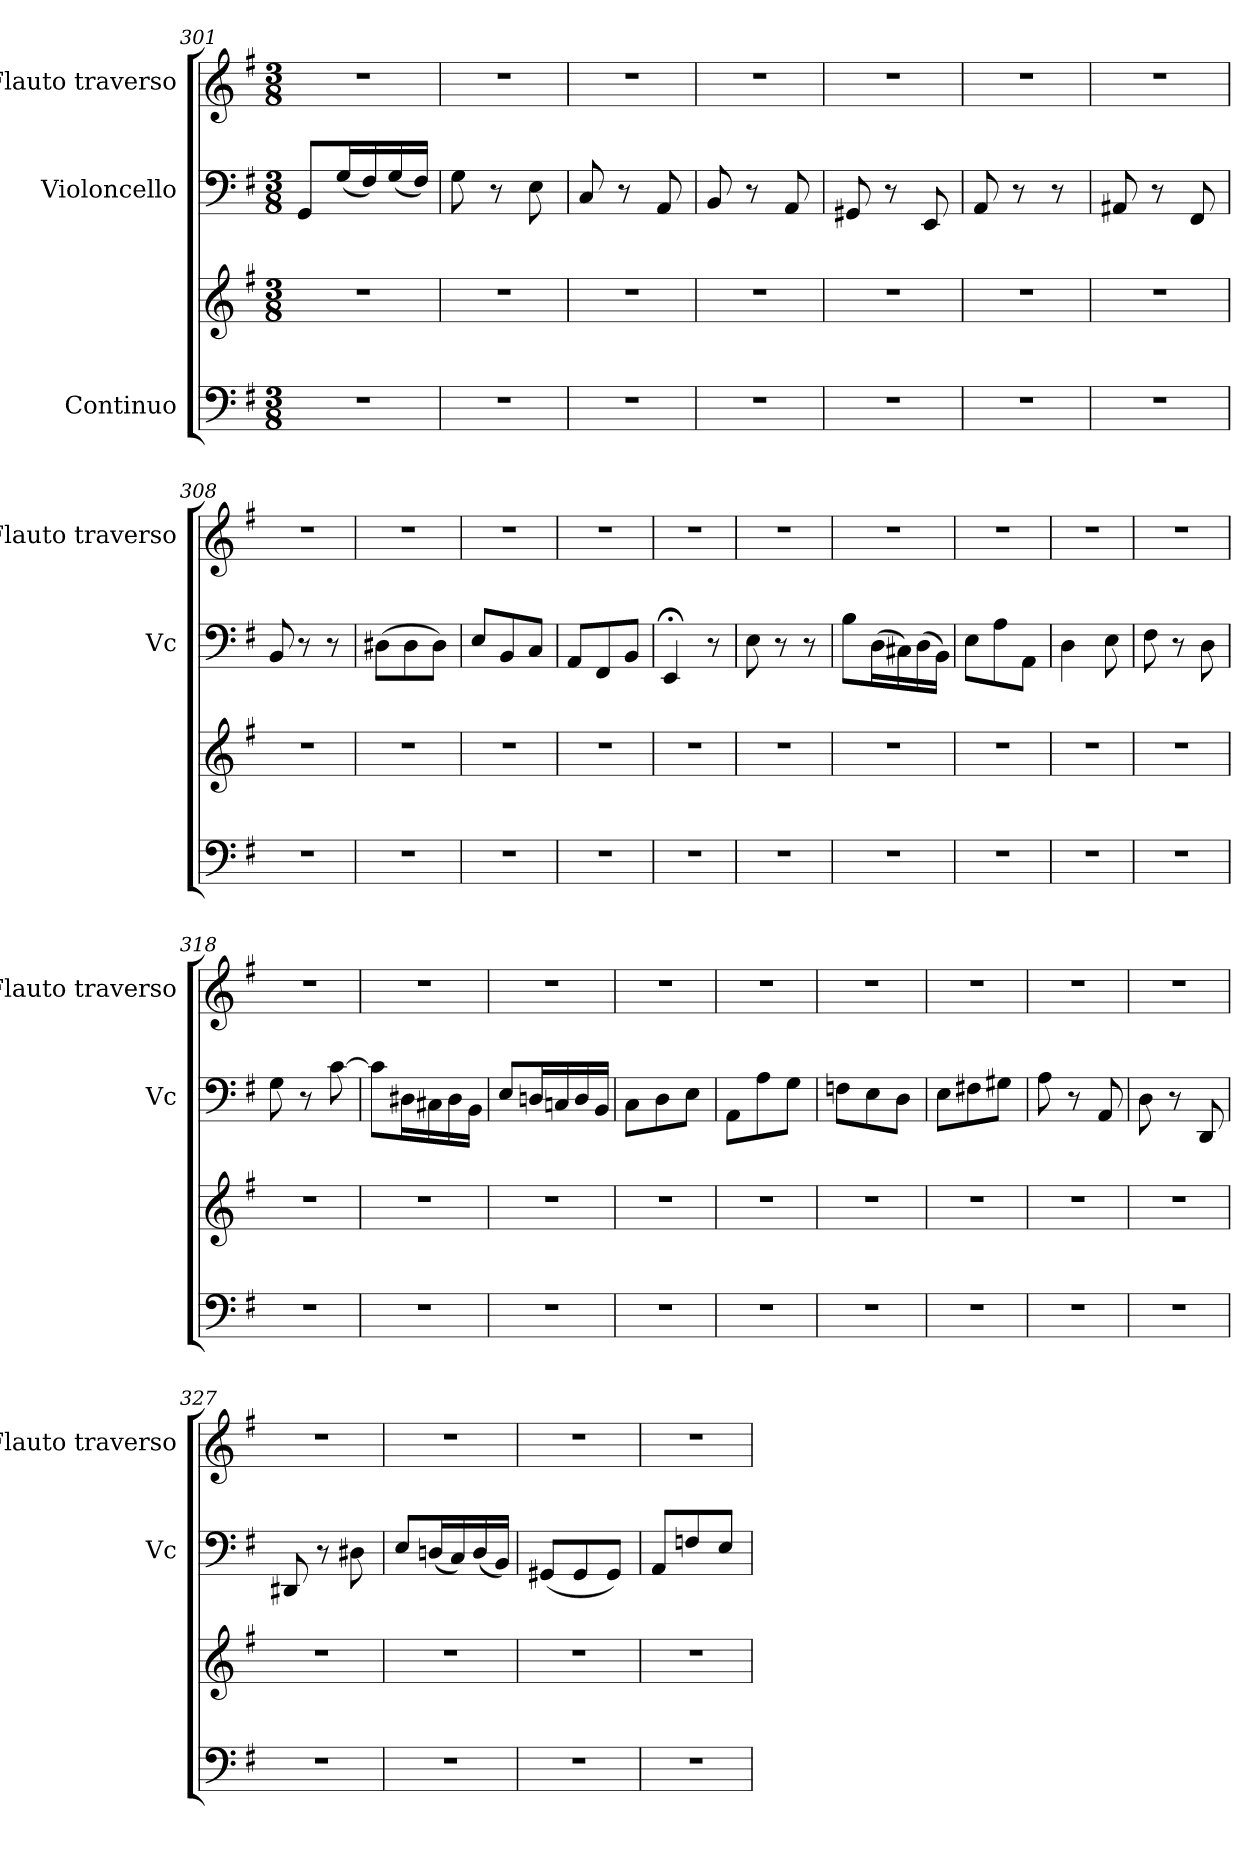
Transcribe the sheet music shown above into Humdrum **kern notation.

**kern	**kern	**kern	**kern
*part3	*part3	*part2	*part1
*staff4	*staff3	*staff2	*staff1
*I"Continuo	*	*I"Violoncello	*I"Flauto traverso
*	*	*I'Vc	*I'Flauto traverso
*clefF4	*clefG2	*clefF4	*clefG2
*k[f#]	*k[f#]	*k[f#]	*k[f#]
*G:	*G:	*G:	*G:
*M3/8	*M3/8	*M3/8	*M3/8
=301	=301	=301	=301
4.r	4.r	8GG/L	4.r
.	.	(<16G/L	.
.	.	16F#/)	.
.	.	(<16G/	.
.	.	16F#/JJ)	.
=302	=302	=302	=302
4.r	4.r	8G\	4.r
.	.	8r	.
.	.	8E\	.
=303	=303	=303	=303
4.r	4.r	8C/	4.r
.	.	8r	.
.	.	8AA/	.
=304	=304	=304	=304
4.r	4.r	8BB/	4.r
.	.	8r	.
.	.	8AA/	.
!!LO:LB:g=z
=305	=305	=305	=305
4.r	4.r	8GG#X/	4.r
.	.	8r	.
.	.	8EE/	.
=306	=306	=306	=306
4.r	4.r	8AA/	4.r
.	.	8r	.
.	.	8r	.
=307	=307	=307	=307
4.r	4.r	8AA#X/	4.r
.	.	8r	.
.	.	8FF#/	.
=308	=308	=308	=308
4.r	4.r	8BB/	4.r
.	.	8r	.
.	.	8r	.
=309	=309	=309	=309
4.r	4.r	(>8D#X\L	4.r
.	.	8D#\	.
.	.	8D#\J)	.
=310	=310	=310	=310
4.r	4.r	8E/L	4.r
.	.	8BB/	.
.	.	8C/J	.
=311	=311	=311	=311
4.r	4.r	8AA/L	4.r
.	.	8FF#/	.
.	.	8BB/J	.
=312	=312	=312	=312
4.r	4.r	4EE;/	4.r
.	.	8r	.
=313	=313	=313	=313
4.r	4.r	8E\	4.r
.	.	8r	.
.	.	8r	.
=314	=314	=314	=314
4.r	4.r	8B\L	4.r
.	.	(>16D\L	.
.	.	16C#X\)	.
.	.	(>16D\	.
.	.	16BB\JJ)	.
=315	=315	=315	=315
4.r	4.r	8E\L	4.r
.	.	8A\	.
.	.	8AA\J	.
!!LO:LB:g=z
=316	=316	=316	=316
4.r	4.r	4D\	4.r
.	.	8E\	.
=317	=317	=317	=317
4.r	4.r	8F#\	4.r
.	.	8r	.
.	.	8D\	.
=318	=318	=318	=318
4.r	4.r	8G\	4.r
.	.	8r	.
.	.	[>8c\	.
=319	=319	=319	=319
4.r	4.r	8c\L]	4.r
.	.	16D#X\L	.
.	.	16C#X\	.
.	.	16D#\	.
.	.	16BB\JJ	.
=320	=320	=320	=320
4.r	4.r	8E/L	4.r
.	.	16Dn/L	.
.	.	16Cn/	.
.	.	16D/	.
.	.	16BB/JJ	.
=321	=321	=321	=321
4.r	4.r	8C\L	4.r
.	.	8D\	.
.	.	8E\J	.
=322	=322	=322	=322
4.r	4.r	8AA\L	4.r
.	.	8A\	.
.	.	8G\J	.
=323	=323	=323	=323
4.r	4.r	8Fn\L	4.r
.	.	8E\	.
.	.	8D\J	.
=324	=324	=324	=324
4.r	4.r	8E\L	4.r
.	.	8F#X\	.
.	.	8G#X\J	.
=325	=325	=325	=325
4.r	4.r	8A\	4.r
.	.	8r	.
.	.	8AA/	.
!!LO:LB:g=z
=326	=326	=326	=326
4.r	4.r	8D\	4.r
.	.	8r	.
.	.	8DD/	.
=327	=327	=327	=327
4.r	4.r	8DD#X/	4.r
.	.	8r	.
.	.	8D#X\	.
=328	=328	=328	=328
4.r	4.r	8E/L	4.r
.	.	(<16Dn/L	.
.	.	16C/)	.
.	.	(<16D/	.
.	.	16BB/JJ)	.
=329	=329	=329	=329
4.r	4.r	(<8GG#X/L	4.r
.	.	8GG#/	.
.	.	8GG#/J)	.
=330	=330	=330	=330
4.r	4.r	8AA/L	4.r
.	.	8Fn/	.
.	.	8E/J	.
=	=	=	=
*-	*-	*-	*-
